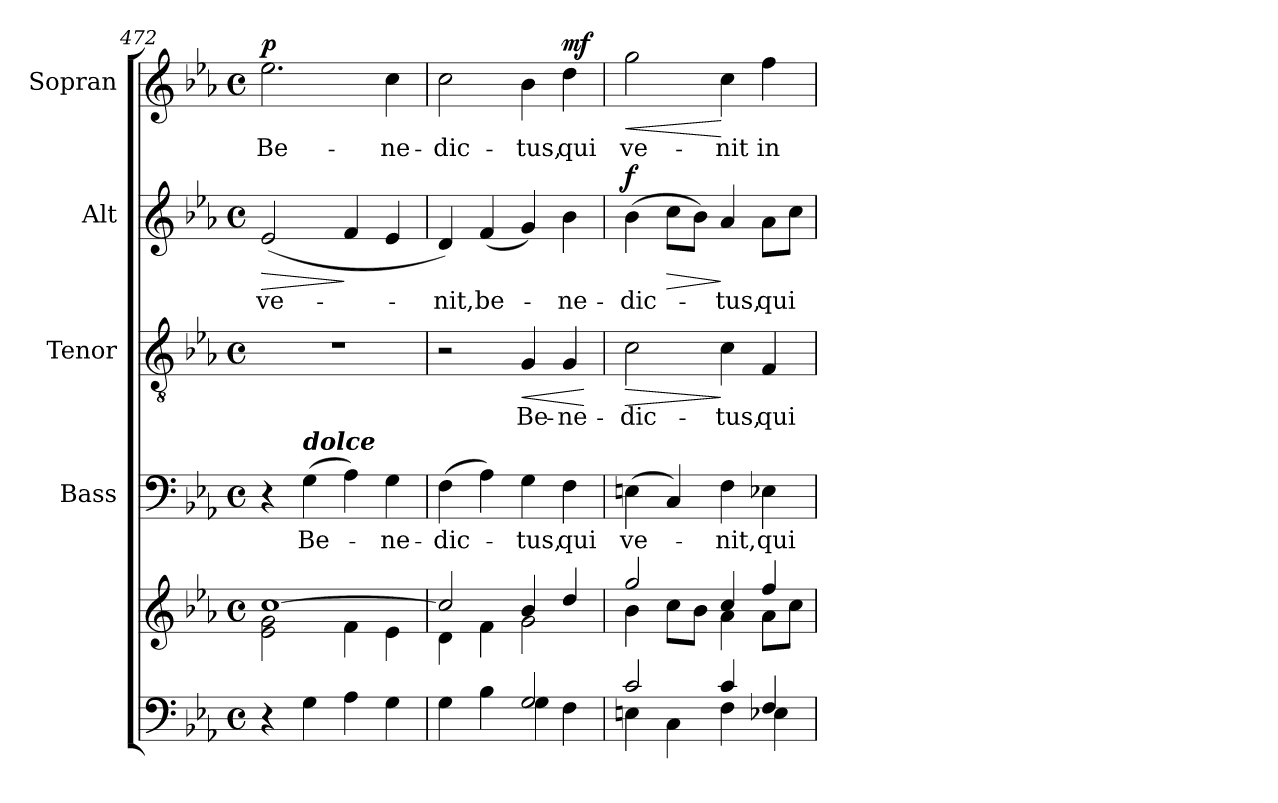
**kern	**kern	**kern	**text	**kern	**text	**dynam	**kern	**text	**dynam	**kern	**text	**dynam
*part5	*part5	*part4	*part4	*part3	*part3	*part3	*part2	*part2	*part2	*part1	*part1	*part1
*staff6	*staff5	*staff4	*staff4	*staff3	*staff3	*staff3	*staff2	*staff2	*staff2	*staff1	*staff1	*staff1
*	*	*I"Bass	*	*I"Tenor	*	*	*I"Alt	*	*	*I"Sopran	*	*
*	*	*I'B.	*	*I'T.	*	*	*I'A.	*	*	*I'S.	*	*
*clefF4	*clefG2	*clefF4	*	*clefGv2	*	*	*clefG2	*	*	*clefG2	*	*
*k[b-e-a-]	*k[b-e-a-]	*k[b-e-a-]	*	*k[b-e-a-]	*	*	*k[b-e-a-]	*	*	*k[b-e-a-]	*	*
*E-:	*E-:	*E-:	*	*E-:	*	*	*E-:	*	*	*E-:	*	*
*M4/4	*M4/4	*M4/4	*	*M4/4	*	*	*M4/4	*	*	*M4/4	*	*
*met(c)	*met(c)	*met(c)	*	*met(c)	*	*	*met(c)	*	*	*met(c)	*	*
=472	=472	=472	=472	=472	=472	=472	=472	=472	=472	=472	=472	=472
*	*^	*	*	*	*	*	*	*	*	*	*	*
!	!	!	!	!	!	!	!	!	!LO:LY:b	!LO:HP:b	!	!LO:LY:b	!LO:DY:a
4r	[>1cc	2e-\ 2g\	4r	.	1r	.	.	(<2e-/	ve-	>	2.ee-\	Be-	p
!	!	!	!LO:TX:a:Bi:t=dolce	!	!	!	!	!	!	!	!	!	!
!	!	!	!	!LO:LY:b	!	!	!	!	!	!	!	!	!
4G\	.	.	(>4G\	Be-	.	.	.	.	.	.	.	.	.
4A-\	.	4f\	4A-\)	.	.	.	.	4f/	.	]	.	.	.
!	!	!	!	!LO:LY:b	!	!	!	!	!	!	!	!LO:LY:b	!
4G\	.	4e-\	4G\	-ne-	.	.	.	4e-/	.	.	4cc\	-ne-	.
=473	=473	=473	=473	=473	=473	=473	=473	=473	=473	=473	=473	=473	=473
*^	*	*	*	*	*	*	*	*	*	*	*	*	*
!	!	!	!	!	!LO:LY:b	!	!	!	!	!LO:LY:b	!	!	!LO:LY:b	!
2ryy	4G\	2cc/]	4d\	(>4F\	-dic-	2r	.	.	4d/)	-nit,	.	2cc\	-dic-	.
!	!	!	!	!	!	!	!	!	!	!LO:LY:b	!	!	!	!
.	4B-\	.	4f\	4A-\)	.	.	.	.	(<4f/	be-	.	.	.	.
!	!	!	!	!	!LO:LY:b	!	!LO:LY:b	!LO:HP:b	!	!	!	!	!LO:LY:b	!
2G/	4G\	4b-/	2g\	4G\	-tus,	4G/	Be-	<	4g/)	.	.	4b-\	-tus,	.
!	!	!	!	!	!LO:LY:b	!	!LO:LY:b	!	!	!LO:LY:b	!	!	!LO:LY:b	!LO:DY:a
.	4F\	4dd/	.	4F\	qui	4G/	-ne-	.	4b-\	-ne-	.	4dd\	qui	mf
*v	*v	*	*	*	*	*	*	*	*	*	*	*	*	*
*	*v	*v	*	*	*	*	*	*	*	*	*	*	*
.	.	.	.	.	.	[	.	.	.	.	.	.
=474	=474	=474	=474	=474	=474	=474	=474	=474	=474	=474	=474	=474
*^	*^	*	*	*	*	*	*	*	*	*	*	*
!	!	!	!	!	!LO:LY:b	!	!LO:LY:b	!LO:HP:b	!	!LO:LY:b	!	!	!LO:LY:b	!LO:HP:b
!	!	!	!	!	!	!	!	!	!	!	!LO:DY:a	!	!	!LO:HP:n=1:b
2c/	4En\	2gg/	4b-\	(>4En\	ve-	2c\	-dic-	>	(>4b-\	-dic-	f	2gg\	ve-	< >
!	!	!	!	!	!	!	!	!	!	!	!LO:HP:b	!	!	!
.	4C\	.	8cc\L	4C/)	.	.	.	.	8cc\L	.	>	.	.	.
.	.	.	8b-\J	.	.	.	.	.	8b-\J)	.	.	.	.	.
!	!	!	!	!	!LO:LY:b	!	!LO:LY:b	!	!	!LO:LY:b	!	!	!LO:LY:b	!
4c/	4F\	4cc/	4a-\	4F\	-nit,	4c\	-tus,	]	4a-/	-tus,	]	4cc\	-nit	[
!	!	!	!	!	!LO:LY:b	!	!LO:LY:b	!	!	!LO:LY:b	!	!	!LO:LY:b	!
4F/	4E-X\	4ff/	8a-\L	4E-X\	qui	4F/	qui	.	8a-\L	qui	.	4ff\	in	]
.	.	.	8cc\J	.	.	.	.	.	8cc\J	.	.	.	.	.
*v	*v	*	*	*	*	*	*	*	*	*	*	*	*	*
*	*v	*v	*	*	*	*	*	*	*	*	*	*	*
=	=	=	=	=	=	=	=	=	=	=	=	=
*-	*-	*-	*-	*-	*-	*-	*-	*-	*-	*-	*-	*-
